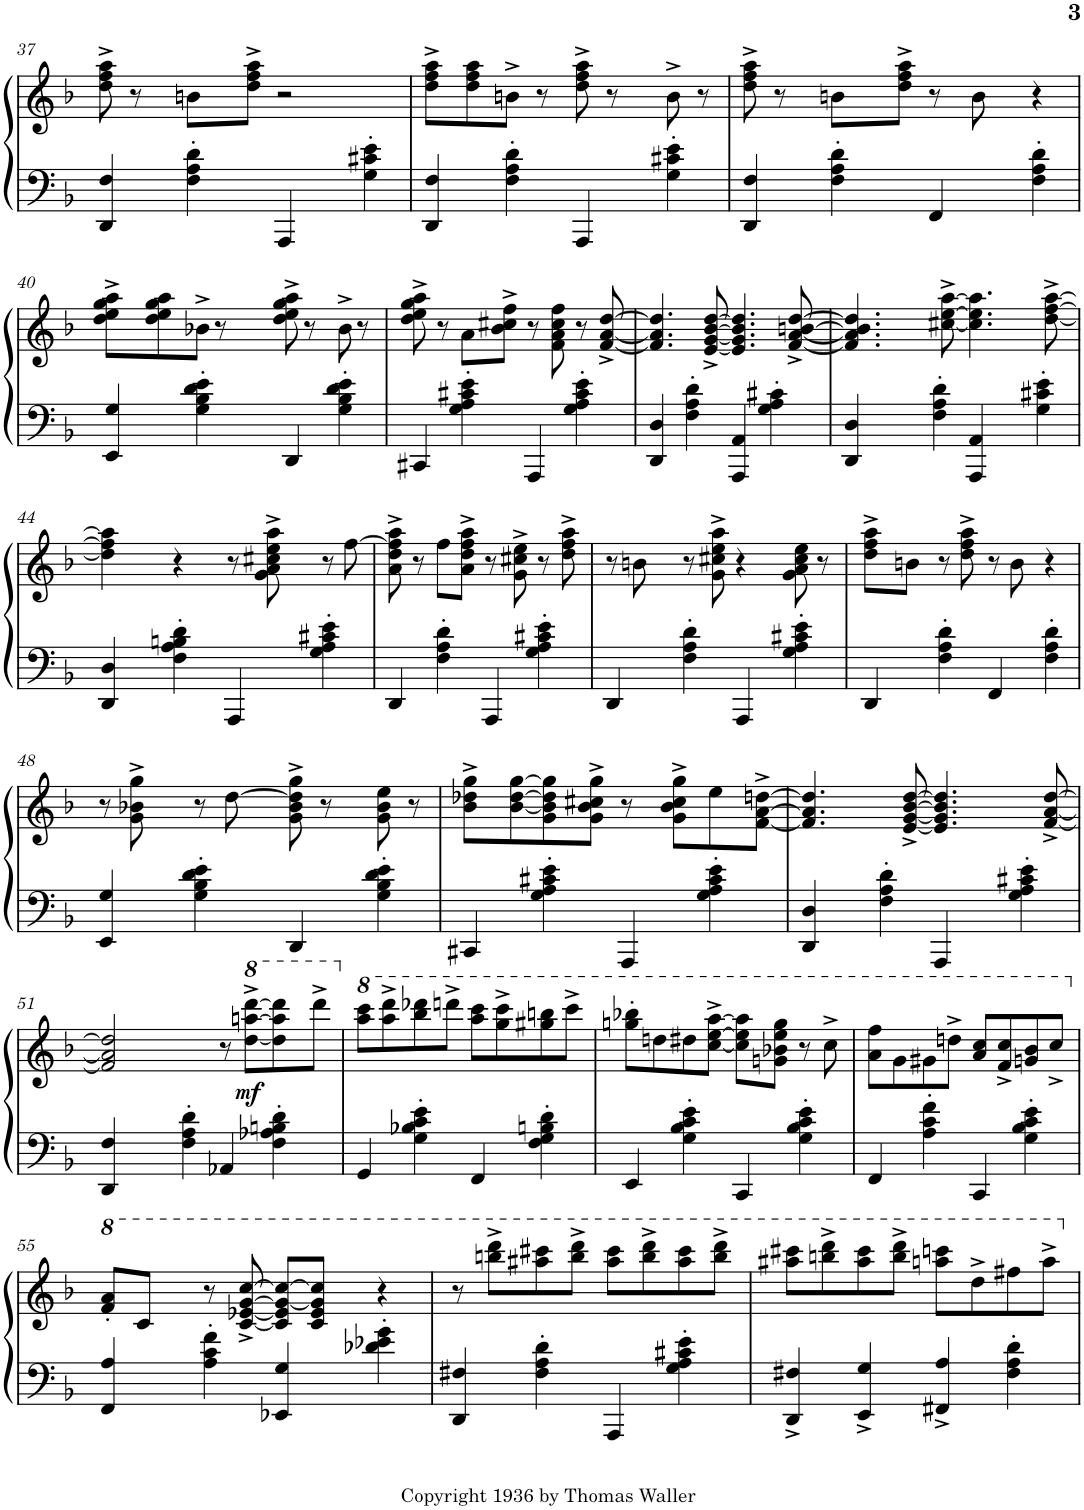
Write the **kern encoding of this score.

**kern	**kern	**dynam
*part1	*part1	*part1
*staff2	*staff1	*staff1/2
*I"Piano	*	*
*I'Pno.	*	*
!!LO:PB:g=z
*clefF4	*clefG2	*
*k[b-]	*k[b-]	*
*M4/4	*M4/4	*
=37	=37	=37
4DD/ 4F/	8dd\^ 8ff\^ 8aa\^	.
.	8r	.
4F\' 4A\' 4d\'	8bn\L	.
.	8dd\^ 8ff\^ 8aa\^J	.
4AAA/	2r	.
4G\' 4c#X\' 4e\'	.	.
=38	=38	=38
4DD/ 4F/	8dd\^ 8ff\^ 8aa\^L	.
.	8dd\ 8ff\ 8aa\	.
4F\' 4A\' 4d\'	8bn^\J	.
.	8r	.
4AAA/	8dd\^ 8ff\^ 8aa\^	.
.	8r	.
4G\' 4c#X\' 4e\'	8b^\	.
.	8r	.
=39	=39	=39
4DD/ 4F/	8dd\^ 8ff\^ 8aa\^	.
.	8r	.
4F\' 4A\' 4d\'	8bn\L	.
.	8dd\^ 8ff\^ 8aa\^J	.
4FF/	8r	.
.	8b\	.
4F\' 4A\' 4d\'	4r	.
!!LO:LB:g=z
=40	=40	=40
4EE/ 4G/	8dd\^ 8ee\^ 8gg\^ 8aa\^L	.
.	8dd\ 8ee\ 8gg\ 8aa\	.
4G\' 4B-\' 4d\' 4e\'	8b-X^\J	.
.	8r	.
4DD/	8dd\^ 8ee\^ 8gg\^ 8aa\^	.
.	8r	.
4G\' 4B-\' 4d\' 4e\'	8b-^\	.
.	8r	.
=41	=41	=41
4CC#X/	8dd\^ 8ee\^ 8gg\^ 8aa\^	.
.	8r	.
4G\' 4A\' 4c#X\' 4e\'	8a\L	.
.	8b-\^ 8cc#X\^ 8ff\^J	.
4AAA/	8r	.
.	8f\ 8a\ 8cc#\ 8ff\	.
4G\' 4A\' 4c#\' 4e\'	8r	.
.	[8f/^ [8a/^ [8dd/^	.
=42	=42	=42
4DD/ 4D/	4.f/] 4.a/] 4.dd/]	.
4F\' 4A\' 4d\'	.	.
.	[8e/^ [8g/^ [8b-/^ [8dd/^	.
4AAA/ 4AA/	4.e/] 4.g/] 4.b-/] 4.dd/]	.
4G\' 4A\' 4c#X\'	.	.
.	[8f/^ [8a/^ [8bn/^ [8dd/^	.
=43	=43	=43
4DD/ 4D/	4.f/] 4.a/] 4.b/] 4.dd/]	.
4F\' 4A\' 4d\'	.	.
.	[8cc#X\^ [8ee\^ [8aa\^	.
4AAA/ 4AA/	4.cc#\] 4.ee\] 4.aa\]	.
4G\' 4c#X\' 4e\'	.	.
.	[8dd\^ [8ff\^ [8aa\^	.
!!LO:LB:g=z
=44	=44	=44
4DD/ 4D/	4dd\] 4ff\] 4aa\]	.
4F\' 4A\' 4Bn\' 4d\'	4r	.
4AAA/	8r	.
.	8g\^ 8a\^ 8cc#X\^ 8ee\^ 8aa\^	.
4G\' 4A\' 4c#X\' 4e\'	8r	.
.	[8ff\	.
=45	=45	=45
4DD/	8a\^ 8dd\^ 8ff\]^ 8aa\^	.
.	8r	.
4F\' 4A\' 4d\'	8ff\L	.
.	8a\^ 8dd\^ 8ff\^ 8aa\^J	.
4AAA/	8r	.
.	8g\^ 8cc#X\^ 8ee\^	.
4G\' 4A\' 4c#X\' 4e\'	8r	.
.	8dd\^ 8ff\^ 8aa\^	.
=46	=46	=46
4DD/	8r	.
.	8bn\	.
4F\' 4A\' 4d\'	8r	.
.	8g\^ 8cc#X\^ 8ee\^ 8aa\^	.
4AAA/	4r	.
4G\' 4A\' 4c#X\' 4e\'	8g\ 8a\ 8cc#\ 8ee\	.
.	8r	.
=47	=47	=47
4DD/	8dd\^ 8ff\^ 8aa\^L	.
.	8bn\J	.
4F\' 4A\' 4d\'	8r	.
.	8dd\^ 8ff\^ 8aa\^	.
4FF/	8r	.
.	8b\	.
4F\' 4A\' 4d\'	4r	.
!!LO:LB:g=z
=48	=48	=48
4EE/ 4G/	8r	.
.	8g\^ 8b-X\^ 8gg\^	.
4G\' 4B-\' 4d\' 4e\'	8r	.
.	[8dd\	.
4DD/	8g\^ 8b-\^ 8dd\]^ 8gg\^	.
.	8r	.
4G\' 4B-\' 4d\' 4e\'	8g\ 8b-\ 8ee\	.
.	8r	.
=49	=49	=49
4CC#X/	8b-\^ 8dd-X\^ 8gg\^L	.
.	[8b-\ [8dd-\ [8gg\	.
4G\' 4A\' 4c#X\' 4e\'	8g\ 8b-\] 8dd-\] 8gg\]	.
.	8g\^ 8b-\^ 8cc#X\^ 8gg\^J	.
4AAA/	8r	.
.	8g\^ 8b-\^ 8cc#\^ 8gg\^L	.
4G\' 4A\' 4c#\' 4e\'	8ee\	.
.	[8f\^ [8a\^ [8ddn\^J	.
=50	=50	=50
4DD/ 4D/	4.f/] 4.a/] 4.dd/]	.
4F\' 4A\' 4d\'	.	.
.	[8e/^ [8g/^ [8b-/^ [8dd/^	.
4AAA/	4.e/] 4.g/] 4.b-/] 4.dd/]	.
4G\' 4A\' 4c#X\' 4e\'	.	.
.	[8f/^ [8a/^ [8dd/^	.
!!LO:LB:g=z
=51	=51	=51
4DD/ 4F/	2f/] 2a/] 2dd/]	.
4F\' 4A\' 4d\'	.	.
4AA-X/	8r	.
*	*8va	*
!	!	!LO:DY:b
.	[8ddd\^ [8aaan\^ [8dddd\^L	mf
4F\' 4A-X\' 4Bn\' 4d\'	8ddd\] 8aaa\] 8dddd\]	.
.	8dddd^\J	.
=52	=52	=52
*	*X8va	*
*	*8va	*
4GG/	8aaa\ 8cccc\L	.
.	8aaa\^ 8dddd\^	.
4G\' 4B-X\' 4c\' 4e\'	8bbb-\ 8dddd-X\	.
.	8ddddn^\J	.
4FF/	8aaa\ 8cccc\L	.
.	8ggg\^ 8cccc\^	.
4F\' 4G\' 4Bn\' 4d\'	8ggg#X\ 8bbbn\	.
.	8cccc^\J	.
=53	=53	=53
4EE/	8gggn\' 8bbb-X\'L	.
.	8dddn\	.
4G\' 4B-\' 4c\' 4e\'	8ddd#X\	.
.	[8ccc\^ [8eee\^ [8aaa\^J	.
4CC/	8ccc\] 8eee\] 8aaa\]L	.
.	8ggn\ 8bb-X\ 8eee\ 8ggg\J	.
4G\' 4B-\' 4c\' 4e\'	8r	.
.	8ccc^\	.
=54	=54	=54
4FF/	8aa\ 8fff\L	.
.	8gg\	.
4A\' 4c\' 4f\'	8gg#X\	.
.	8dddn^\J	.
4CC/	8aa/ 8ccc/L	.
.	8ff/^ 8ccc/^	.
4G\' 4B-\' 4c\' 4e\'	8ggn/ 8bb-/	.
.	8ccc^/J	.
!!LO:LB:g=z
=55	=55	=55
*	*X8va	*
*	*8va	*
4FF/ 4A/	8ff/' 8aa/'L	.
.	8cc/J	.
4A\' 4c\' 4f\'	8r	.
.	[8cc/^ [8ee-X/^ [8gg/^ [8ccc/^	.
4EE-X/ 4G/	8cc/] 8ee-/] 8gg/_ 8ccc/_L	.
.	8cc/ 8ee-/ 8gg/] 8ccc/]J	.
4d-X\' 4e-X\' 4g\'	4r	.
=56	=56	=56
4DD/ 4F#X/	8r	.
.	8bbbn\^ 8dddd\^L	.
4F#\' 4A\' 4d\'	8aaa#X\ 8cccc#X\	.
.	8bbb\^ 8dddd\^J	.
4AAA/	8aaa#\ 8cccc#\L	.
.	8bbb\^ 8dddd\^	.
4G\' 4A\' 4c#X\' 4e\'	8aaa#\ 8cccc#\	.
.	8bbb\^ 8dddd\^J	.
=57	=57	=57
4DD/^ 4F#X/^	8aaa#X\ 8cccc#X\L	.
.	8bbbn\^ 8dddd\^	.
4EE/^ 4G/^	8aaa#\ 8cccc#\	.
.	8bbb\^ 8dddd\^J	.
4FF#X/^ 4A/^	8aaan\ 8ccccn\L	.
.	8ddd^\	.
4F#\' 4A\' 4d\'	8fff#X\	.
.	8aaa^\J	.
*	*X8va	*
=	=	=
*-	*-	*-
